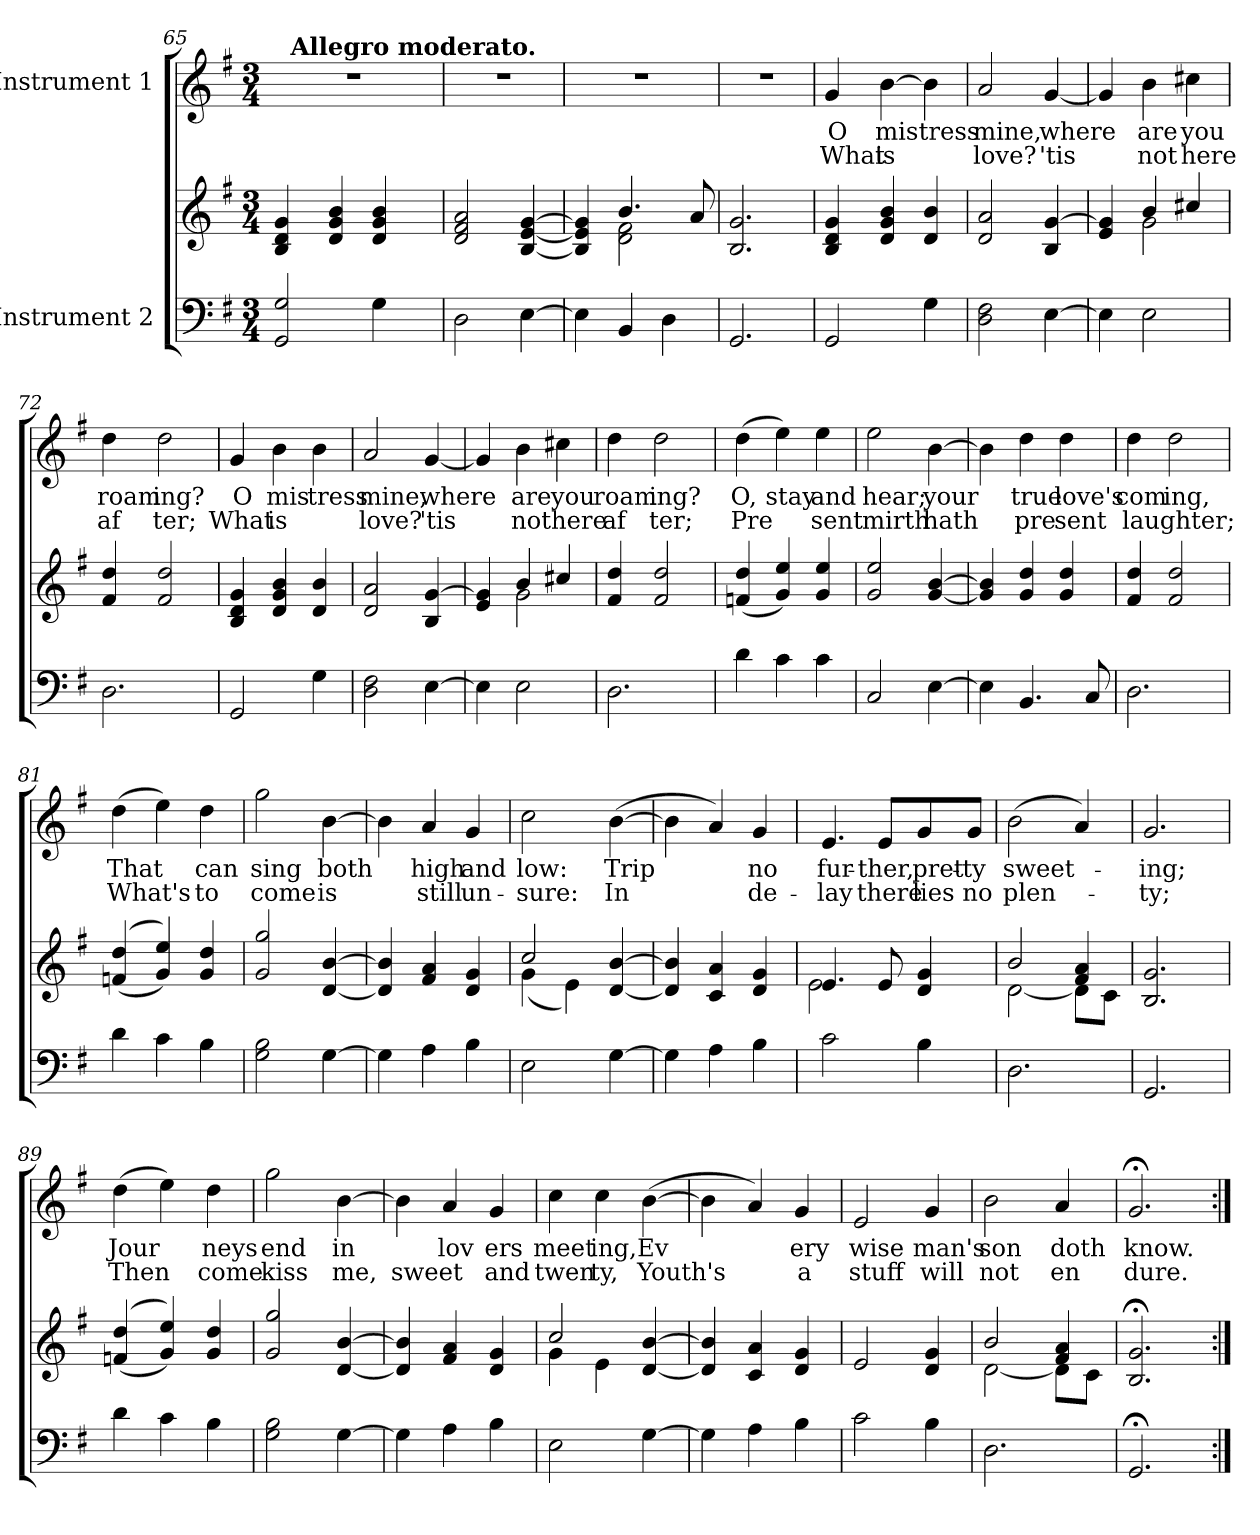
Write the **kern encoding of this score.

**kern	**kern	**kern	**text	**text
*part2	*part2	*part1	*part1	*part1
*staff3	*staff2	*staff1	*staff1	*staff1
*I"Instrument 2	*	*I"Instrument 1	*	*
!!LO:PB:g=z
*clefF4	*clefG2	*clefG2	*	*
*k[f#]	*k[f#]	*k[f#]	*	*
*G:	*G:	*G:	*	*
*M3/4	*M3/4	*M3/4	*	*
=65	=65	=65	=65	=65
!	!	!LO:N:vis=1	!	!
*	*	*^	*	*
2GG/ 2G/	4B/ 4g/ 4d/	2.r	32.ryy	.	.
!	!	!	!LO:TX:a:B:t=Allegro moderato.	!	!
.	.	.	2ryy	.	.
.	4g/ 4d/ 4b/	.	.	.	.
4G\	4b/ 4d/ 4g/	.	.	.	.
.	.	.	8ryy	.	.
.	.	.	16ryy	.	.
.	.	.	64ryy	.	.
=66	=66	=66	=66	=66	=66
!	!	!LO:N:vis=1	!	!	!
*	*	*v	*v	*	*
2D\	2f#/ 2d/ 2a/	2.r	.	.
[>4E\	[<4B/ [<4e/ [>4g/	.	.	.
=67	=67	=67	=67	=67
*	*^	*	*	*
!	!	!	!LO:N:vis=1	!	!
4E\]	4e/] 4B/] 4g/]	4ryy	2.r	.	.
4BB/	4.b/	2f#\ 2d\	.	.	.
4D\	.	.	.	.	.
.	8a/	.	.	.	.
*	*v	*v	*	*	*
=68	=68	=68	=68	=68
!	!	!LO:N:vis=1	!	!
2.GG/	2.B/ 2.g/	2.r	.	.
=69	=69	=69	=69	=69
!	!	!	!LO:LY:b:cj	!LO:LY:b:cj
2GG/	4B/ 4d/ 4g/	4g/	O	What
!	!	!	!LO:LY:b:cj	!LO:LY:b:cj
.	4d/ 4g/ 4b/	[>4b\	mis	is
!	!	!	!LO:LY:b:cj	!
4G\	4b/ 4d/	4b\]	tress	.
=70	=70	=70	=70	=70
!	!	!	!LO:LY:b:cj	!LO:LY:b:cj
2D\ 2F#\	2d/ 2a/	2a/	mine,	love?
!	!	!	!LO:LY:b	!LO:LY:b
[>4E\	4B/ [>4g/	[<4g/	where	'tis
=71	=71	=71	=71	=71
*	*^	*	*	*
4E\]	4e/ 4g/]	4ryy	4g/]	.	.
!	!	!	!	!LO:LY:b:cj	!LO:LY:b:cj
2E\	4b/	2g\	4b\	are	not
!	!	!	!	!LO:LY:b:cj	!LO:LY:b:cj
.	4cc#X/	.	4cc#X\	you	here
*	*v	*v	*	*	*
=72	=72	=72	=72	=72
!	!	!	!LO:LY:b:cj	!LO:LY:b:cj
2.D\	4f#/ 4dd/	4dd\	roam	af
!	!	!	!LO:LY:b:cj	!LO:LY:b:cj
.	2f#/ 2dd/	2dd\	ing?	ter;
!!LO:LB:g=z
=73	=73	=73	=73	=73
!	!	!	!LO:LY:b:cj	!LO:LY:b:cj
2GG/	4g/ 4B/ 4d/	4g/	O	What
!	!	!	!LO:LY:b:cj	!LO:LY:b:cj
.	4d/ 4b/ 4g/	4b\	mis	is
!	!	!	!LO:LY:b:cj	!
4G\	4b/ 4d/	4b\	tress	.
=74	=74	=74	=74	=74
!	!	!	!LO:LY:b:cj	!LO:LY:b:cj
2D\ 2F#\	2d/ 2a/	2a/	mine,	love?
!	!	!	!LO:LY:b	!LO:LY:b
[>4E\	4B/ [>4g/	[<4g/	where	'tis
=75	=75	=75	=75	=75
*	*^	*	*	*
4E\]	4e/ 4g/]	4ryy	4g/]	.	.
!	!	!	!	!LO:LY:b:cj	!LO:LY:b:cj
2E\	4b/	2g\	4b\	are	not
!	!	!	!	!LO:LY:b:cj	!LO:LY:b:cj
.	4cc#X/	.	4cc#X\	you	here
*	*v	*v	*	*	*
=76	=76	=76	=76	=76
!	!	!	!LO:LY:b:cj	!LO:LY:b:cj
2.D\	4f#/ 4dd/	4dd\	roam	af
!	!	!	!LO:LY:b:cj	!LO:LY:b:cj
.	2f#/ 2dd/	2dd\	ing?	ter;
=77	=77	=77	=77	=77
!	!	!	!LO:LY:b:cj	!LO:LY:b
4d\	(>4fn/ 4dd/	(>4dd\	O,	Pre
!	!	!	!LO:LY:b:cj	!
4c\	4g/ 4ee/)	4ee\)	stay	.
!	!	!	!LO:LY:b:cj	!LO:LY:b:cj
4c\	4g/ 4ee/	4ee\	and	sent
=78	=78	=78	=78	=78
!	!	!	!LO:LY:b:cj	!LO:LY:b:cj
2C/	2g/ 2ee/	2ee\	hear;	mirth
!	!	!	!LO:LY:b	!LO:LY:b
[>4E\	[>4g/ [>4b/	[>4b\	your	hath
=79	=79	=79	=79	=79
4E\]	4g/] 4b/]	4b\]	.	.
!	!	!	!LO:LY:b:cj	!LO:LY:b:cj
4.BB/	4g/ 4dd/	4dd\	true	pre
!	!	!	!LO:LY:b:cj	!LO:LY:b:cj
.	4g/ 4dd/	4dd\	love's	sent
8C/	.	.	.	.
=80	=80	=80	=80	=80
!	!	!	!LO:LY:b:cj	!LO:LY:b:cj
2.D\	4f#/ 4dd/	4dd\	com	laughter;
!	!	!	!LO:LY:b:cj	!
.	2f#/ 2dd/	2dd\	ing,	.
!!LO:LB:g=z
=81	=81	=81	=81	=81
!	!	!	!LO:LY:b	!LO:LY:b
4d\	(<(>4fn/ 4dd/	(>4dd\	That	What's
4c\	4g/ 4ee/))	4ee\)	.	.
!	!	!	!LO:LY:b:cj	!LO:LY:b:cj
4B\	4dd/ 4g/	4dd\	can	to
=82	=82	=82	=82	=82
!	!	!	!LO:LY:b:cj	!LO:LY:b:cj
2G\ 2B\	2g/ 2gg/	2gg\	sing	come
!	!	!	!LO:LY:b	!LO:LY:b:cj
[>4G\	[>4d/ [>4b/	[>4b\	both	is
=83	=83	=83	=83	=83
4G\]	4d/] 4b/]	4b\]	.	.
!	!	!	!LO:LY:b:cj	!LO:LY:b:cj
4A\	4f#/ 4a/	4a/	high	still
!	!	!	!LO:LY:b:cj	!LO:LY:b:cj
4B\	4d/ 4g/	4g/	and	un-
=84	=84	=84	=84	=84
*	*^	*	*	*
!	!	!	!	!LO:LY:b:cj	!LO:LY:b:cj
2E\	2cc/	(<4g\	2cc\	-low:	sure:
.	.	4e\)	.	.	.
!	!	!	!	!LO:LY:b	!LO:LY:b:cj
[>4G\	[>4d/ [>4b/	4ryy	(>[>4b\	Trip	In
*	*v	*v	*	*	*
=85	=85	=85	=85	=85
4G\]	4d/] 4b/]	4b\]	.	.
4A\	4c/ 4a/	4a/)	.	.
!	!	!	!LO:LY:b:cj	!LO:LY:b:cj
4B\	4d/ 4g/	4g/	no	de-
=86	=86	=86	=86	=86
*	*^	*	*	*
!	!	!	!	!LO:LY:b:cj	!LO:LY:b:cj
2c\	4.e/	2e\	4.e/	-fur-	-lay
!	!	!	!	!LO:LY:b:cj	!LO:LY:b:cj
.	8e/	.	8e/L	ther,	there
!	!	!	!	!LO:LY:b:cj	!LO:LY:b:cj
4B\	4d/ 4g/	4ryy	8g/	pret-	-lies
!	!	!	!	!LO:LY:b:cj	!LO:LY:b:cj
.	.	.	8g/J	ty	no
=87	=87	=87	=87	=87	=87
!	!	!	!	!LO:LY:b	!LO:LY:b
2.D\	2b/	[<2d\	(>2b\	sweet-	-plen-
.	4f#/ 4a/	8d\L]	4a/)	.	.
.	.	8c\J	.	.	.
=88	=88	=88	=88	=88	=88
!	!	!	!	!LO:LY:b:cj	!LO:LY:b:cj
*	*v	*v	*	*	*
2.GG/	2.B/ 2.g/	2.g/	-ing;	ty;
!!LO:LB:g=z
=89	=89	=89	=89	=89
!	!	!	!LO:LY:b	!LO:LY:b
4d\	(<(>4fn/ 4dd/	(>4dd\	Jour	Then
4c\	4g/ 4ee/))	4ee\)	.	.
!	!	!	!LO:LY:b:cj	!LO:LY:b:cj
4B\	4dd/ 4g/	4dd\	neys	come
=90	=90	=90	=90	=90
!	!	!	!LO:LY:b:cj	!LO:LY:b:cj
2G\ 2B\	2g/ 2gg/	2gg\	end	kiss
!	!	!	!LO:LY:b:cj	!LO:LY:b
[>4G\	[>4d/ [>4b/	[>4b\	in	me,
=91	=91	=91	=91	=91
!	!	!	!	!LO:LY:b
4G\]	4d/] 4b/]	4b\]	.	sweet
!	!	!	!LO:LY:b:cj	!
4A\	4f#/ 4a/	4a/	lov	.
!	!	!	!LO:LY:b:cj	!LO:LY:b:cj
4B\	4d/ 4g/	4g/	ers	and
=92	=92	=92	=92	=92
*	*^	*	*	*
!	!	!	!	!LO:LY:b:cj	!LO:LY:b:cj
2E\	2cc/	4g\	4cc\	meet	twen
!	!	!	!	!LO:LY:b:cj	!LO:LY:b:cj
.	.	4e\	4cc\	ing,	ty,
!	!	!	!	!LO:LY:b	!LO:LY:b
[>4G\	[>4d/ [>4b/	4ryy	(>[>4b\	Ev	Youth's
*	*v	*v	*	*	*
=93	=93	=93	=93	=93
4G\]	4d/] 4b/]	4b\]	.	.
4A\	4c/ 4a/	4a/)	.	.
!	!	!	!LO:LY:b:cj	!LO:LY:b:cj
4B\	4d/ 4g/	4g/	ery	a
=94	=94	=94	=94	=94
!	!	!	!LO:LY:b:cj	!LO:LY:b:cj
2c\	2e/	2e/	wise	stuff
!	!	!	!LO:LY:b:cj	!LO:LY:b:cj
4B\	4d/ 4g/	4g/	man's	will
=95	=95	=95	=95	=95
*	*^	*	*	*
!	!	!	!	!LO:LY:b:cj	!LO:LY:b:cj
2.D\	2b/	[<2d\	2b\	son	not
!	!	!	!	!LO:LY:b:cj	!LO:LY:b:cj
.	4f#/ 4a/	8d\L]	4a/	doth	en
.	.	8c\J	.	.	.
=96	=96	=96	=96	=96	=96
!	!	!	!	!LO:LY:b:cj	!LO:LY:b:cj
*	*v	*v	*	*	*
2.GG;</	2.B/;< 2.g/;<	2.g;</	know.	dure.
=:|!	=:|!	=:|!	=:|!	=:|!
*-	*-	*-	*-	*-
